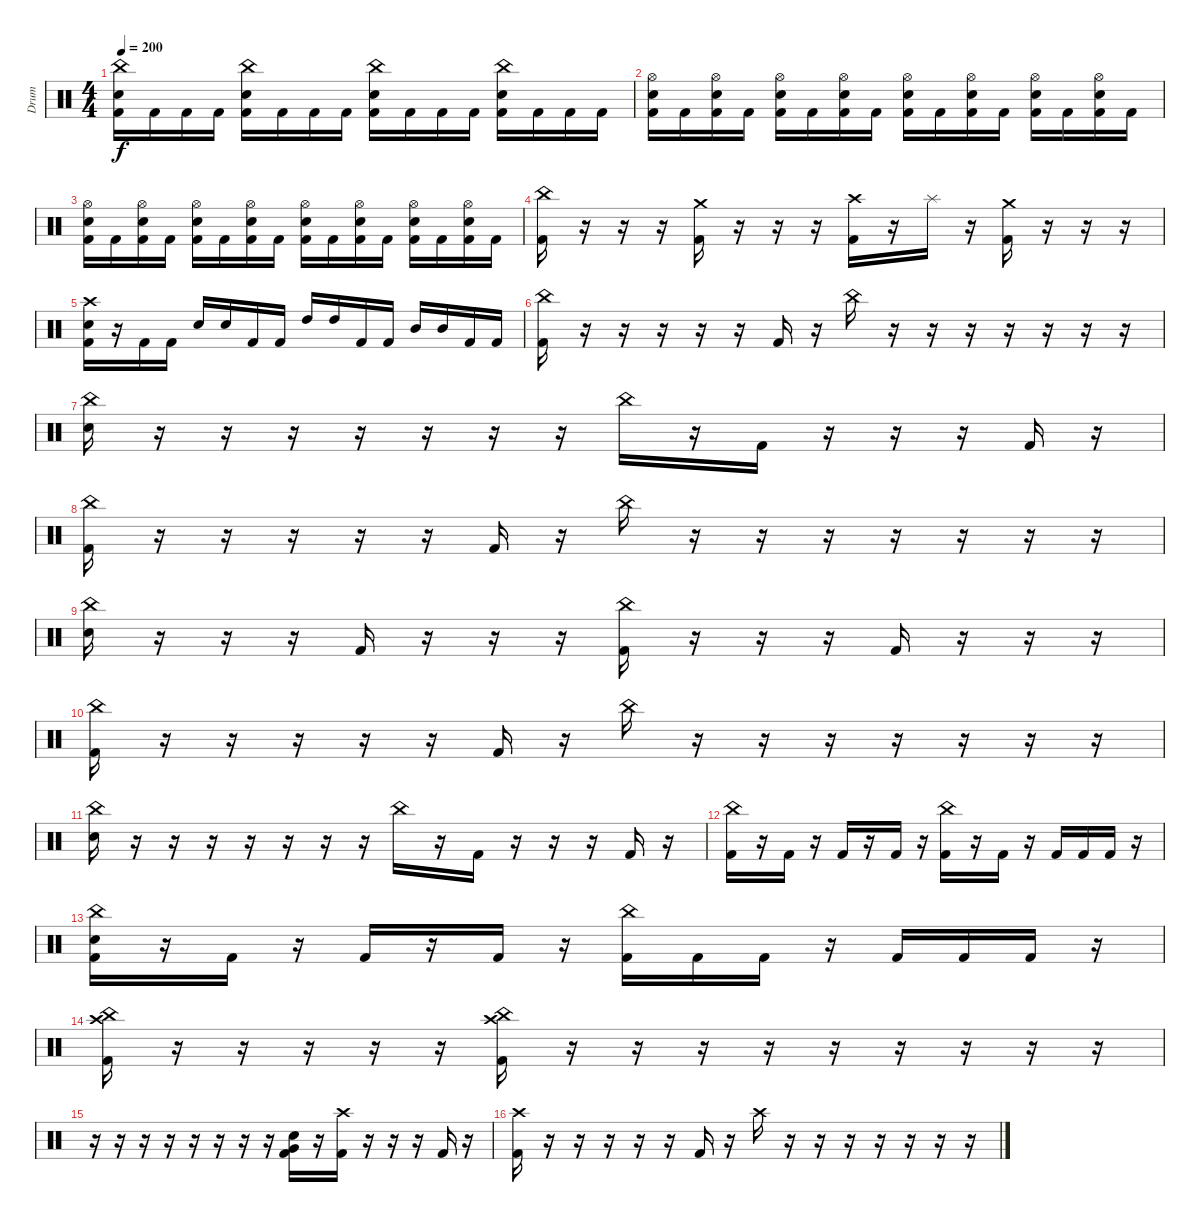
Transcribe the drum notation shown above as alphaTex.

\track ("Drum" "Drum") {instrument percussion}
\staff {score}
\articulation defaults
\ts (4 4)
\tempo 200
\clef neutral
\ks c
("China (hit)" "Electric Snare (hit)" "Kick (hit) 2").16{dy f} "Kick (hit) 2".16 "Kick (hit) 2".16 "Kick (hit) 2".16 ("China (hit)" "Electric Snare (hit)" "Kick (hit) 2").16 "Kick (hit) 2".16 "Kick (hit) 2".16 "Kick (hit) 2".16 ("China (hit)" "Electric Snare (hit)" "Kick (hit) 2").16 "Kick (hit) 2".16 "Kick (hit) 2".16 "Kick (hit) 2".16 ("China (hit)" "Electric Snare (hit)" "Kick (hit) 2").16 "Kick (hit) 2".16 "Kick (hit) 2".16 "Kick (hit) 2".16 |
("Hi-Hat (open)" "Electric Snare (hit)" "Kick (hit) 2").16 "Kick (hit) 2".16 ("Hi-Hat (open)" "Electric Snare (hit)" "Kick (hit) 2").16 "Kick (hit) 2".16 ("Hi-Hat (open)" "Electric Snare (hit)" "Kick (hit) 2").16 "Kick (hit) 2".16 ("Hi-Hat (open)" "Electric Snare (hit)" "Kick (hit) 2").16 "Kick (hit) 2".16 ("Hi-Hat (open)" "Electric Snare (hit)" "Kick (hit) 2").16 "Kick (hit) 2".16 ("Hi-Hat (open)" "Electric Snare (hit)" "Kick (hit) 2").16 "Kick (hit) 2".16 ("Hi-Hat (open)" "Electric Snare (hit)" "Kick (hit) 2").16 "Kick (hit) 2".16 ("Hi-Hat (open)" "Electric Snare (hit)" "Kick (hit) 2").16 "Kick (hit) 2".16 |
("Hi-Hat (open)" "Electric Snare (hit)" "Kick (hit) 2").16 "Kick (hit) 2".16 ("Hi-Hat (open)" "Electric Snare (hit)" "Kick (hit) 2").16 "Kick (hit) 2".16 ("Hi-Hat (open)" "Electric Snare (hit)" "Kick (hit) 2").16 "Kick (hit) 2".16 ("Hi-Hat (open)" "Electric Snare (hit)" "Kick (hit) 2").16 "Kick (hit) 2".16 ("Hi-Hat (open)" "Electric Snare (hit)" "Kick (hit) 2").16 "Kick (hit) 2".16 ("Hi-Hat (open)" "Electric Snare (hit)" "Kick (hit) 2").16 "Kick (hit) 2".16 ("Hi-Hat (open)" "Electric Snare (hit)" "Kick (hit) 2").16 "Kick (hit) 2".16 ("Hi-Hat (open)" "Electric Snare (hit)" "Kick (hit) 2").16 "Kick (hit) 2".16 |
("China (hit)" "Kick (hit) 2").16 r.16 r.16 r.16 ("Crash medium (hit)" "Kick (hit) 2").16 r.16 r.16 r.16 ("Crash high (hit)" "Kick (hit) 2").16 r.16 "Splash (hit)".16 r.16 ("Crash medium (hit)" "Kick (hit) 2").16 r.16 r.16 r.16 |
("Crash high (hit)" "Electric Snare (hit)" "Kick (hit) 2").16 r.16 "Kick (hit) 2".16 "Kick (hit) 2".16 "Electric Snare (hit)".16 "Electric Snare (hit)".16 "Kick (hit) 2".16 "Kick (hit) 2".16 "High Tom (hit)".16 "High Tom (hit)".16 "Kick (hit) 2".16 "Kick (hit) 2".16 "Mid Tom (hit)".16 "Mid Tom (hit)".16 "Kick (hit) 2".16 "Kick (hit) 2".16 |
("China (hit)" "Kick (hit) 2").16 r.16 r.16 r.16 r.16 r.16 "Kick (hit) 2".16 r.16 "China (hit)".16 r.16 r.16 r.16 r.16 r.16 r.16 r.16 |
("China (hit)" "Electric Snare (hit)").16 r.16 r.16 r.16 r.16 r.16 r.16 r.16 "China (hit)".16 r.16 "Kick (hit) 2".16 r.16 r.16 r.16 "Kick (hit) 2".16 r.16 |
("China (hit)" "Kick (hit) 2").16 r.16 r.16 r.16 r.16 r.16 "Kick (hit) 2".16 r.16 "China (hit)".16 r.16 r.16 r.16 r.16 r.16 r.16 r.16 |
("China (hit)" "Electric Snare (hit)").16 r.16 r.16 r.16 "Kick (hit) 2".16 r.16 r.16 r.16 ("China (hit)" "Kick (hit) 2").16 r.16 r.16 r.16 "Kick (hit) 2".16 r.16 r.16 r.16 |
("China (hit)" "Kick (hit) 2").16 r.16 r.16 r.16 r.16 r.16 "Kick (hit) 2".16 r.16 "China (hit)".16 r.16 r.16 r.16 r.16 r.16 r.16 r.16 |
("China (hit)" "Electric Snare (hit)").16 r.16 r.16 r.16 r.16 r.16 r.16 r.16 "China (hit)".16 r.16 "Kick (hit) 2".16 r.16 r.16 r.16 "Kick (hit) 2".16 r.16 |
("China (hit)" "Kick (hit) 2").16 r.16 "Kick (hit) 2".16 r.16 "Kick (hit) 2".16 r.16 "Kick (hit) 2".16 r.16 ("China (hit)" "Kick (hit) 2").16 r.16 "Kick (hit) 2".16 r.16 "Kick (hit) 2".16 "Kick (hit) 2".16 "Kick (hit) 2".16 r.16 |
("China (hit)" "Electric Snare (hit)" "Kick (hit) 2").16 r.16 "Kick (hit) 2".16 r.16 "Kick (hit) 2".16 r.16 "Kick (hit) 2".16 r.16 ("China (hit)" "Kick (hit) 2").16 "Kick (hit) 2".16 "Kick (hit) 2".16 r.16 "Kick (hit) 2".16 "Kick (hit) 2".16 "Kick (hit) 2".16 r.16 |
("Crash high (hit)" "China (hit)" "Kick (hit) 2").16 r.16 r.16 r.16 r.16 r.16 ("Crash high (hit)" "China (hit)" "Kick (hit) 2").16 r.16 r.16 r.16 r.16 r.16 r.16 r.16 r.16 r.16 |
r.16 r.16 r.16 r.16 r.16 r.16 r.16 r.16 ("Very Low Tom (hit)" "Electric Snare (hit)" "Kick (hit) 2").16 r.16 ("Crash high (hit)" "Kick (hit) 2").16 r.16 r.16 r.16 "Kick (hit) 2".16 r.16 |
("Crash high (hit)" "Kick (hit) 2").16 r.16 r.16 r.16 r.16 r.16 "Kick (hit) 2".16 r.16 "Crash high (hit)".16 r.16 r.16 r.16 r.16 r.16 r.16 r.16
